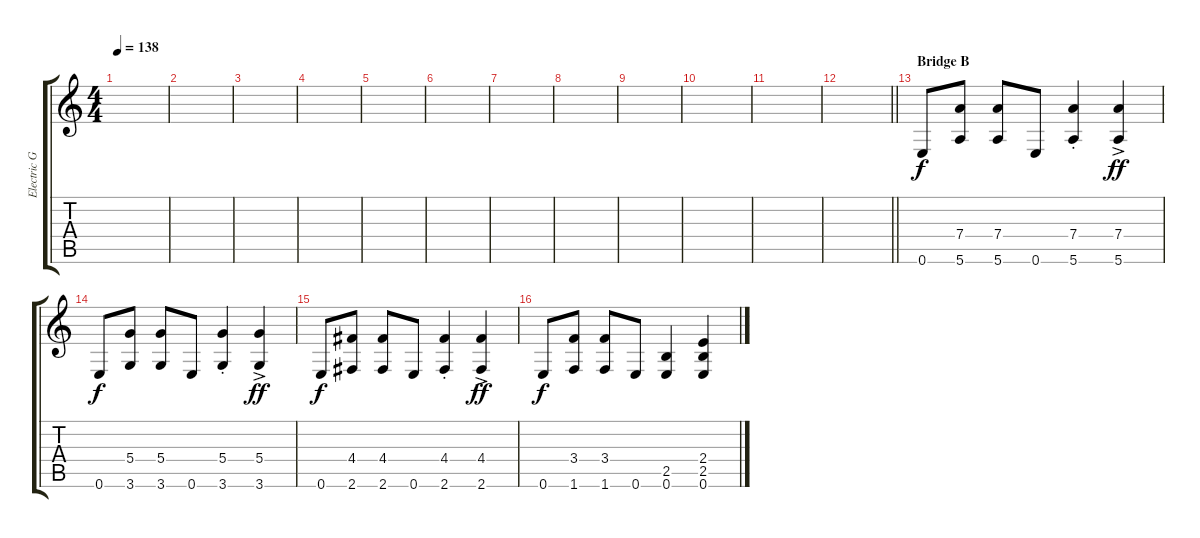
\track ("Electric Guitar 1" "Electric G") {instrument overdrivenguitar}
\staff {score tabs}
\tuning (E4 B3 G3 D3 A2 E2) {hide}
\ts (4 4)
\tempo 138
\clef g2
\ks c
|
|
|
|
|
|
|
|
|
|
|
\barLineRight lightlight
|
\section ("" "Bridge B")
0.6.8 (7.4 5.6).8 (7.4 5.6).8 0.6.8 (7.4{st} 5.6{st}).4 (7.4{ac} 5.6{ac}).4{dy ff} |
0.6.8{dy f} (5.4 3.6).8 (5.4 3.6).8 0.6.8 (5.4 3.6{st}).4 (5.4 3.6{ac}).4{dy ff} |
0.6.8{dy f} (4.4 2.6).8 (4.4 2.6).8 0.6.8 (4.4 2.6{st}).4 (4.4 2.6{ac}).4{dy ff} |
0.6.8{dy f} (3.4 1.6).8 (3.4 1.6).8 0.6.8 (2.5 0.6).4 (2.4 2.5 0.6).4
